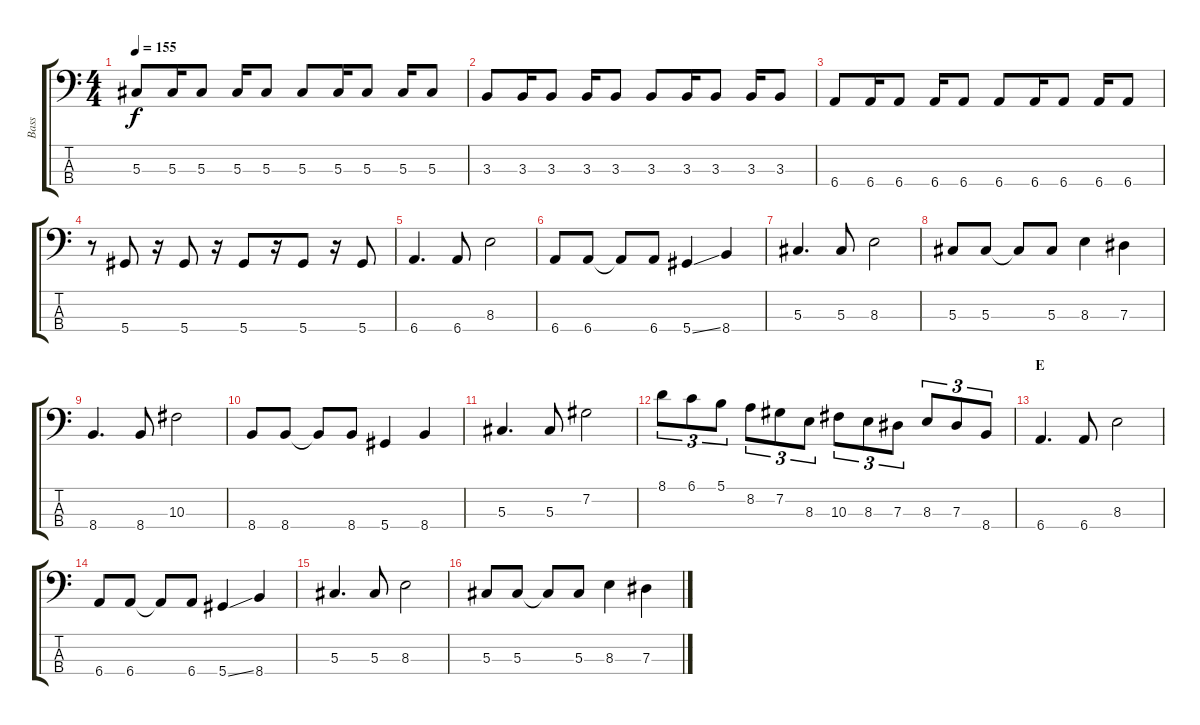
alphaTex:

\track ("Bass" "Bass") {instrument electricbasspick}
\staff {score tabs}
\tuning (Gb2 Db2 Ab1 Eb1) {hide}
\ts (4 4)
\tempo 155
\clef f4
\ks c
5.3.8{dy f} 5.3.16 5.3.8 5.3.16 5.3.8 5.3.8 5.3.16 5.3.8 5.3.16 5.3.8 |
3.3.8 3.3.16 3.3.8 3.3.16 3.3.8 3.3.8 3.3.16 3.3.8 3.3.16 3.3.8 |
6.4.8 6.4.16 6.4.8 6.4.16 6.4.8 6.4.8 6.4.16 6.4.8 6.4.16 6.4.8 |
r.8 5.4.8 r.16 5.4.8 r.16 5.4.8 r.16 5.4.8 r.16 5.4.8 |
6.4.4{d} 6.4.8 8.3.2 |
6.4.8 6.4.8 6.4{t}.8 6.4.8 5.4{ss}.4 8.4.4 |
5.3.4{d} 5.3.8 8.3.2 |
5.3.8 5.3.8 5.3{t}.8 5.3.8 8.3.4 7.3.4 |
8.4.4{d} 8.4.8 10.3.2 |
8.4.8 8.4.8 8.4{t}.8 8.4.8 5.4.4 8.4.4 |
5.3.4{d} 5.3.8 7.2.2 |
8.1.8{tu (3 2)} 6.1.8{tu (3 2)} 5.1.8{tu (3 2)} 8.2.8{tu (3 2)} 7.2.8{tu (3 2)} 8.3.8{tu (3 2)} 10.3.8{tu (3 2)} 8.3.8{tu (3 2)} 7.3.8{tu (3 2)} 8.3.8{tu (3 2)} 7.3.8{tu (3 2)} 8.4.8{tu (3 2)} |
\section ("" "E")
6.4.4{d} 6.4.8 8.3.2 |
6.4.8 6.4.8 6.4{t}.8 6.4.8 5.4{ss}.4 8.4.4 |
5.3.4{d} 5.3.8 8.3.2 |
5.3.8 5.3.8 5.3{t}.8 5.3.8 8.3.4 7.3.4
